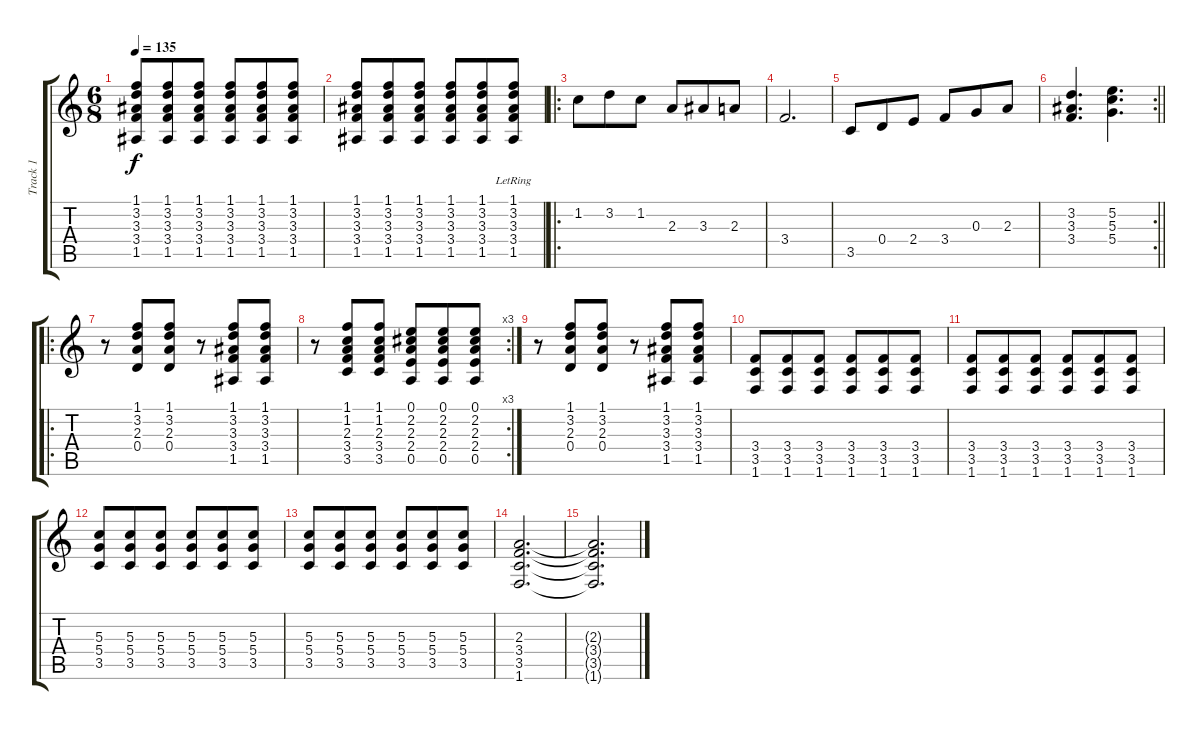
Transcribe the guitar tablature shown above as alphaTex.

\track ("Track 1" "Track 1") {instrument electricguitarclean}
\staff {score tabs}
\tuning (E4 B3 G3 D3 A2 E2) {hide}
\ts (6 8)
\tempo 135
\clef g2
\ks c
(1.1 3.2 3.3 3.4 1.5).8{dy f} (1.1 3.2 3.3 3.4 1.5).8 (1.1 3.2 3.3 3.4 1.5).8 (1.1 3.2 3.3 3.4 1.5).8 (1.1 3.2 3.3 3.4 1.5).8 (1.1 3.2 3.3 3.4 1.5).8 |
(1.1 3.2 3.3 3.4 1.5).8 (1.1 3.2 3.3 3.4 1.5).8 (1.1 3.2 3.3 3.4 1.5).8 (1.1 3.2 3.3 3.4 1.5).8 (1.1 3.2 3.3 3.4 1.5).8 (1.1{lr} 3.2{lr} 3.3{lr} 3.4{lr} 1.5{lr}).8 |
\ro
1.2.8 3.2.8 1.2.8 2.3.8 3.3.8 2.3.8 |
3.4.2{d} |
3.5.8 0.4.8 2.4.8 3.4.8 0.3.8 2.3.8 |
\rc 2
\barLineRight lightlight
(3.2 3.3 3.4).4{d} (5.2 5.3 5.4).4{d} |
\ro
r.8 (1.1 3.2 2.3 0.4).8 (1.1 3.2 2.3 0.4).8 r.8 (1.1 3.2 3.3 3.4 1.5).8 (1.1 3.2 3.3 3.4 1.5).8 |
\rc 3
r.8 (1.1 1.2 2.3 3.4 3.5).8 (1.1 1.2 2.3 3.4 3.5).8 (0.1 2.2 2.3 2.4 0.5).8 (0.1 2.2 2.3 2.4 0.5).8 (0.1 2.2 2.3 2.4 0.5).8 |
r.8 (1.1 3.2 2.3 0.4).8 (1.1 3.2 2.3 0.4).8 r.8 (1.1 3.2 3.3 3.4 1.5).8 (1.1 3.2 3.3 3.4 1.5).8 |
(3.4 3.5 1.6).8{volume 6} (3.4 3.5 1.6).8{volume 13} (3.4 3.5 1.6).8 (3.4 3.5 1.6).8 (3.4 3.5 1.6).8 (3.4 3.5 1.6).8 |
(3.4 3.5 1.6).8 (3.4 3.5 1.6).8 (3.4 3.5 1.6).8 (3.4 3.5 1.6).8 (3.4 3.5 1.6).8 (3.4 3.5 1.6).8 |
(5.3 5.4 3.5).8 (5.3 5.4 3.5).8 (5.3 5.4 3.5).8 (5.3 5.4 3.5).8 (5.3 5.4 3.5).8 (5.3 5.4 3.5).8 |
(5.3 5.4 3.5).8 (5.3 5.4 3.5).8 (5.3 5.4 3.5).8 (5.3 5.4 3.5).8 (5.3 5.4 3.5).8 (5.3 5.4 3.5).8 |
(2.3 3.4 3.5 1.6).2{d} |
(2.3{t} 3.4{t} 3.5{t} 1.6{t}).2{d}
